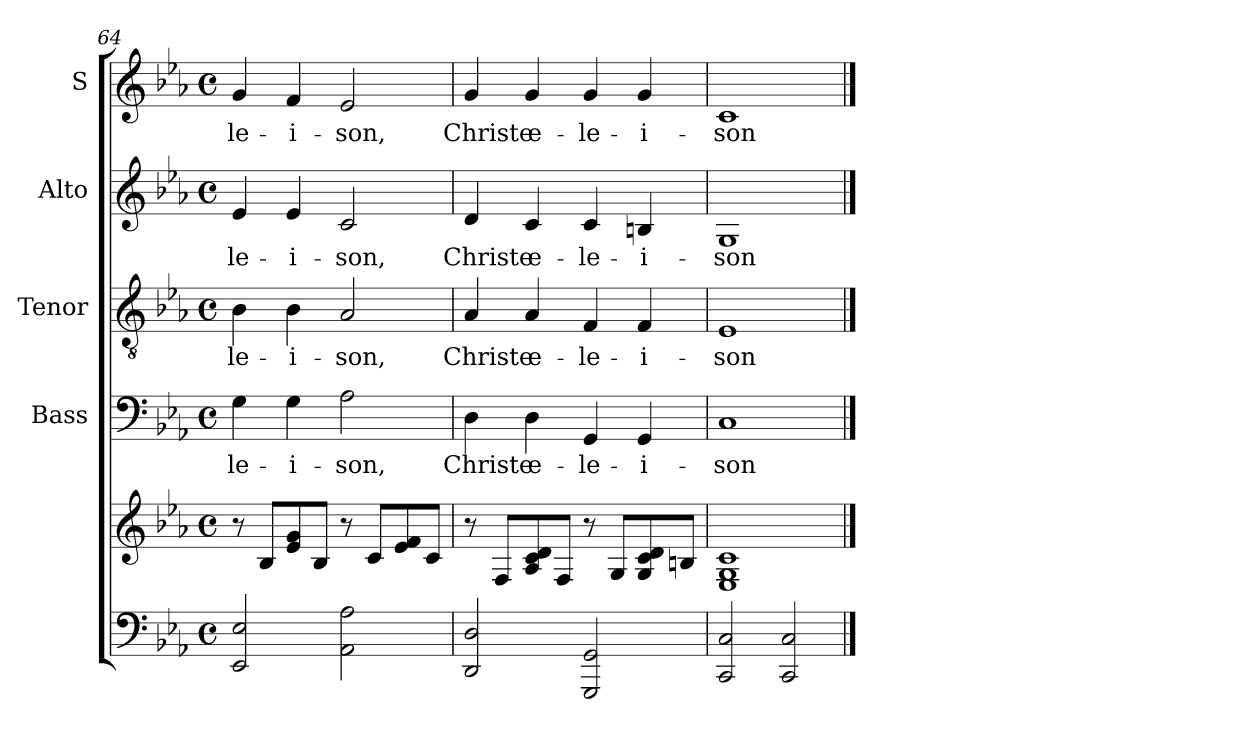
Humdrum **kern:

**kern	**kern	**kern	**text	**kern	**text	**kern	**text	**kern	**text
*part5	*part5	*part4	*part4	*part3	*part3	*part2	*part2	*part1	*part1
*staff6	*staff5	*staff4	*staff4	*staff3	*staff3	*staff2	*staff2	*staff1	*staff1
*	*	*I"Bass	*	*I"Tenor	*	*I"Alto	*	*I"S	*
*	*	*I'B	*	*I'T	*	*I'A	*	*I'S	*
*clefF4	*clefG2	*clefF4	*	*clefGv2	*	*clefG2	*	*clefG2	*
*k[b-e-a-]	*k[b-e-a-]	*k[b-e-a-]	*	*k[b-e-a-]	*	*k[b-e-a-]	*	*k[b-e-a-]	*
*c:	*c:	*c:	*	*c:	*	*c:	*	*c:	*
*M4/4	*M4/4	*M4/4	*	*M4/4	*	*M4/4	*	*M4/4	*
*met(c)	*met(c)	*met(c)	*	*met(c)	*	*met(c)	*	*met(c)	*
=64	=64	=64	=64	=64	=64	=64	=64	=64	=64
!	!	!	!LO:LY:b	!	!LO:LY:b	!	!LO:LY:b	!	!LO:LY:b
2EE-/ 2E-/	8r	4G\	-le-	4B-\	-le-	4e-/	-le-	4g/	-le-
.	8B-/L	.	.	.	.	.	.	.	.
!	!	!	!LO:LY:b	!	!LO:LY:b	!	!LO:LY:b	!	!LO:LY:b
.	8e-/ 8g/	4G\	-i-	4B-\	-i-	4e-/	-i-	4f/	-i-
.	8B-/J	.	.	.	.	.	.	.	.
!	!	!	!LO:LY:b	!	!LO:LY:b	!	!LO:LY:b	!	!LO:LY:b
2AA-\ 2A-\	8r	2A-\	-son,	2A-/	-son,	2c/	-son,	2e-/	-son,
.	8c/L	.	.	.	.	.	.	.	.
.	8e-/ 8f/	.	.	.	.	.	.	.	.
.	8c/J	.	.	.	.	.	.	.	.
=65	=65	=65	=65	=65	=65	=65	=65	=65	=65
!	!	!	!LO:LY:b	!	!LO:LY:b	!	!LO:LY:b	!	!LO:LY:b
2DD/ 2D/	8r	4D\	Christe	4A-/	Christe	4d/	Christe	4g/	Christe
.	8F/L	.	.	.	.	.	.	.	.
!	!	!	!LO:LY:b	!	!LO:LY:b	!	!LO:LY:b	!	!LO:LY:b
.	8A-/ 8c/ 8d/	4D\	e-	4A-/	e-	4c/	e-	4g/	e-
.	8F/J	.	.	.	.	.	.	.	.
!	!	!	!LO:LY:b	!	!LO:LY:b	!	!LO:LY:b	!	!LO:LY:b
2GGG/ 2GG/	8r	4GG/	-le-	4F/	-le-	4c/	-le-	4g/	-le-
.	8G/L	.	.	.	.	.	.	.	.
!	!	!	!LO:LY:b	!	!LO:LY:b	!	!LO:LY:b	!	!LO:LY:b
.	8G/ 8c/ 8d/	4GG/	-i-	4F/	-i-	4Bn/	-i-	4g/	-i-
.	8Bn/J	.	.	.	.	.	.	.	.
=66	=66	=66	=66	=66	=66	=66	=66	=66	=66
!	!	!	!LO:LY:b	!	!LO:LY:b	!	!LO:LY:b	!	!LO:LY:b
2CC/ 2C/	1E- 1G 1c	1C	-son	1E-	-son	1G	-son	1c	-son
2CC/ 2C/	.	.	.	.	.	.	.	.	.
==	==	==	==	==	==	==	==	==	==
*-	*-	*-	*-	*-	*-	*-	*-	*-	*-
